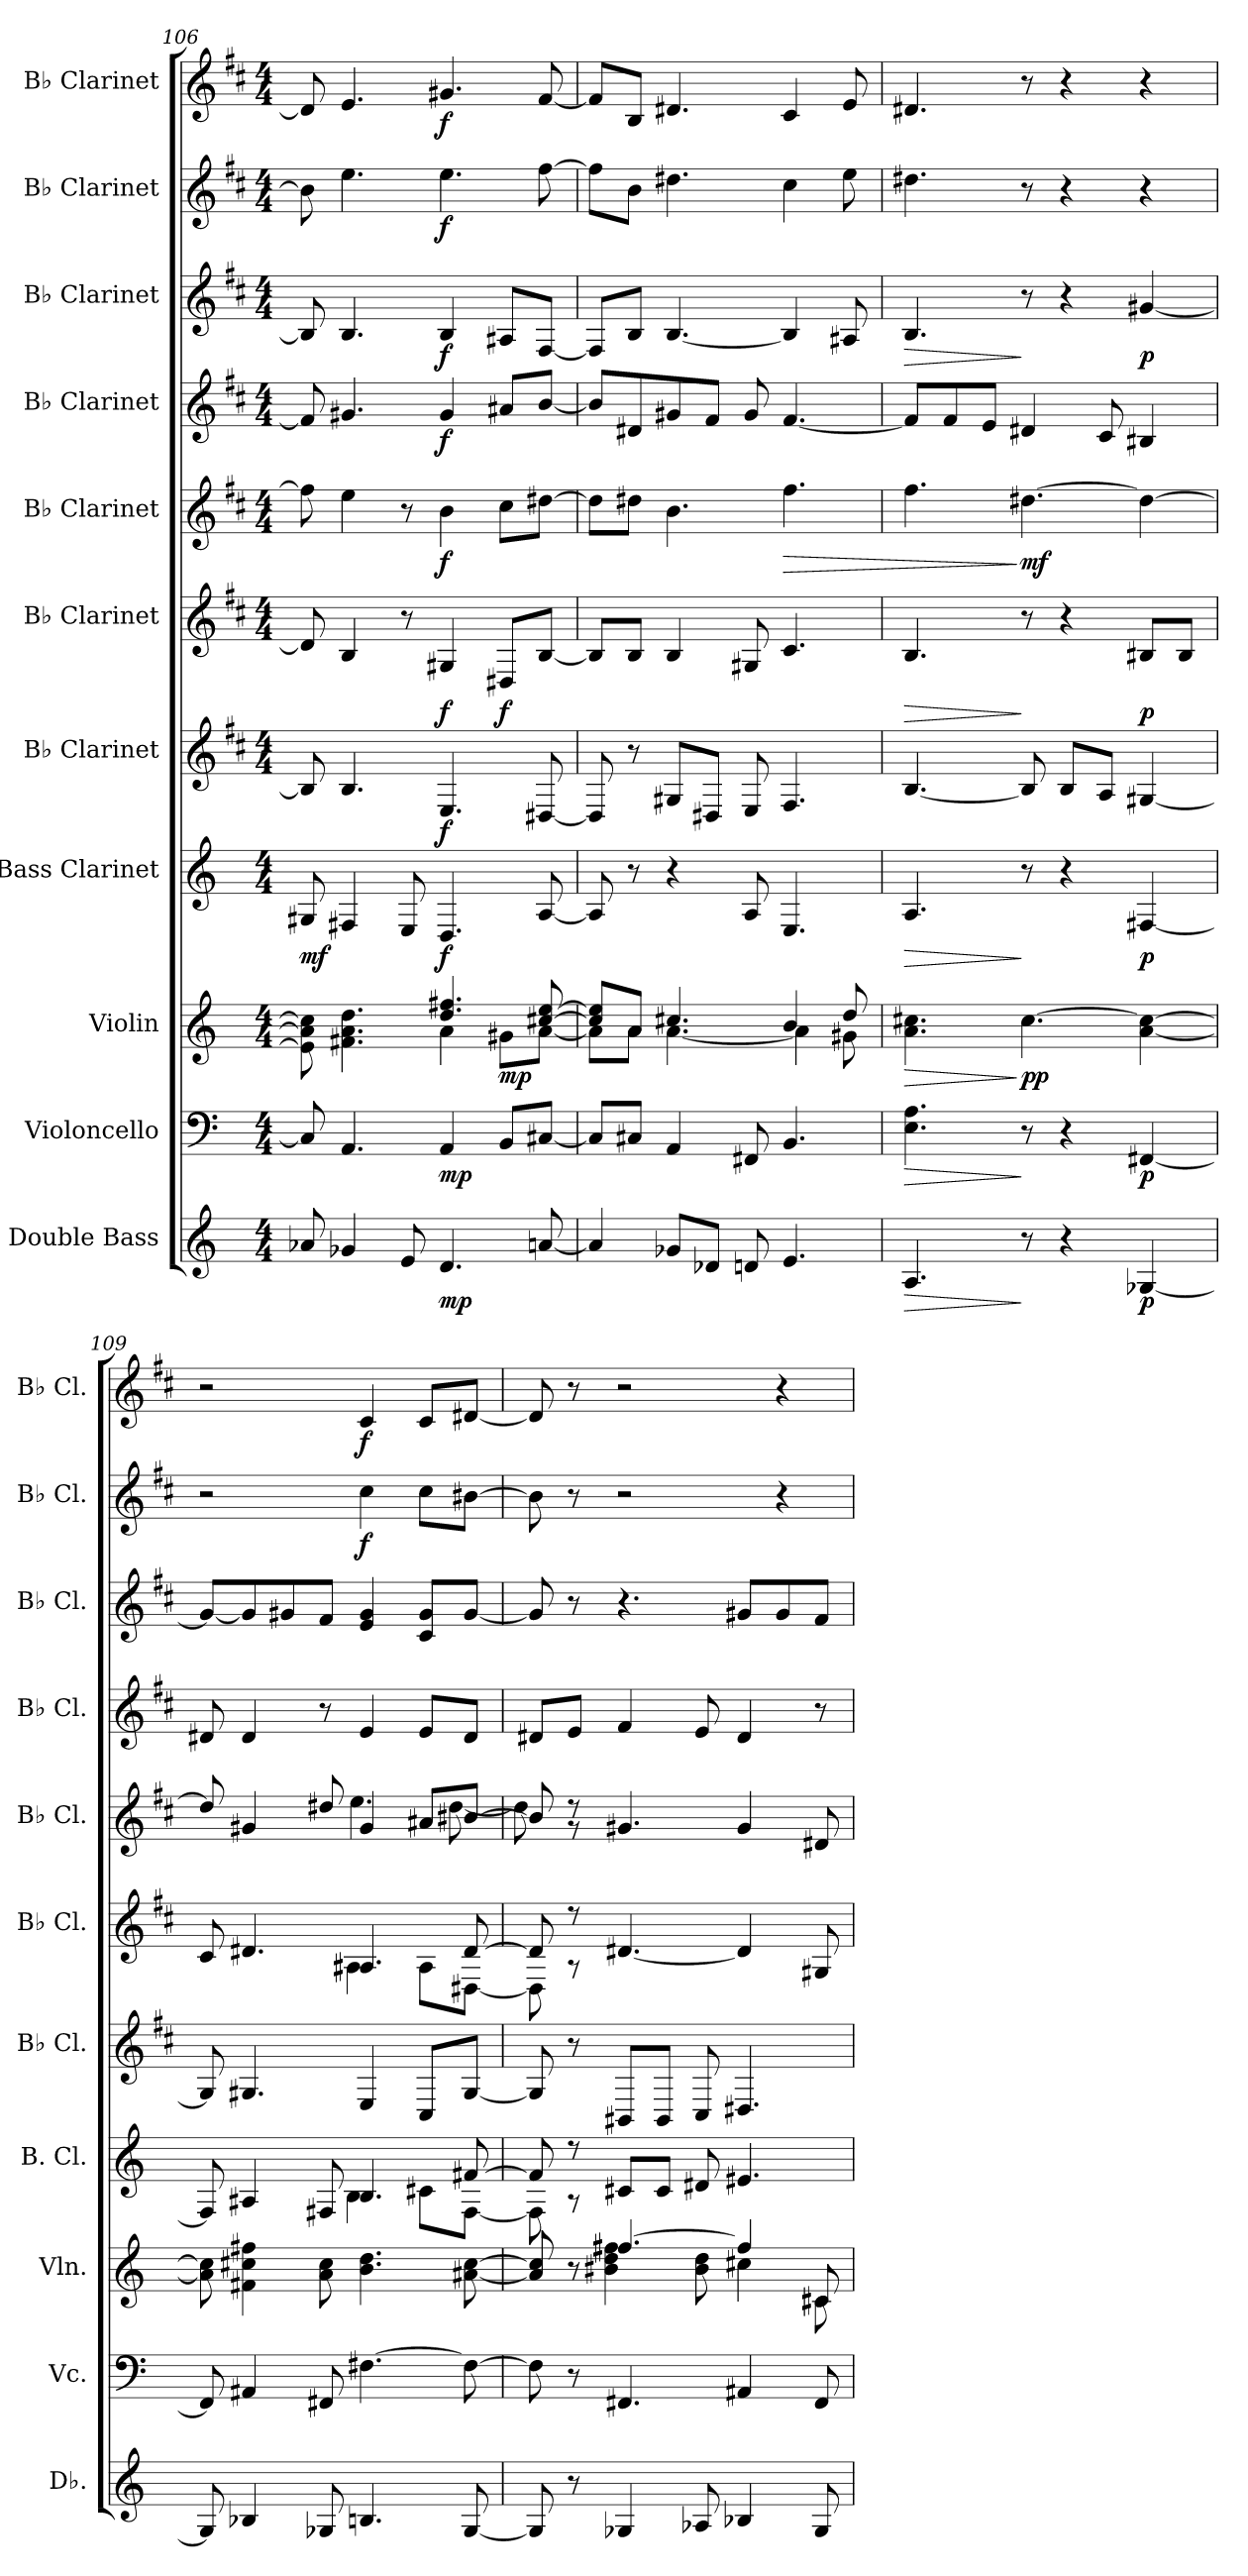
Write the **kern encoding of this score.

**kern	**dynam	**kern	**dynam	**kern	**dynam	**kern	**dynam	**kern	**dynam	**kern	**dynam	**kern	**dynam	**kern	**dynam	**kern	**dynam	**kern	**dynam	**kern	**dynam
*part11	*part11	*part10	*part10	*part9	*part9	*part8	*part8	*part7	*part7	*part6	*part6	*part5	*part5	*part4	*part4	*part3	*part3	*part2	*part2	*part1	*part1
*staff11	*staff11	*staff10	*staff10	*staff9	*staff9	*staff8	*staff8	*staff7	*staff7	*staff6	*staff6	*staff5	*staff5	*staff4	*staff4	*staff3	*staff3	*staff2	*staff2	*staff1	*staff1
*I"Double Bass	*	*I"Violoncello	*	*I"Violin	*	*I"Bass Clarinet	*	*I"B♭ Clarinet	*	*I"B♭ Clarinet	*	*I"B♭ Clarinet	*	*I"B♭ Clarinet	*	*I"B♭ Clarinet	*	*I"B♭ Clarinet	*	*I"B♭ Clarinet	*
*I'Db.	*	*I'Vc.	*	*I'Vln.	*	*I'B. Cl.	*	*I'B♭ Cl.	*	*I'B♭ Cl.	*	*I'B♭ Cl.	*	*I'B♭ Cl.	*	*I'B♭ Cl.	*	*I'B♭ Cl.	*	*I'B♭ Cl.	*
!!LO:PB:g=z
*clefG2	*	*clefF4	*	*clefG2	*	*clefG2	*	*clefG2	*	*clefG2	*	*clefG2	*	*clefG2	*	*clefG2	*	*clefG2	*	*clefG2	*
*ITrd7c12	*	*	*	*	*	*ITrd8c14	*	*ITrd1c2	*	*ITrd1c2	*	*ITrd1c2	*	*ITrd1c2	*	*ITrd1c2	*	*ITrd1c2	*	*ITrd1c2	*
*k[]	*	*k[]	*	*k[]	*	*k[]	*	*k[]	*	*k[]	*	*k[]	*	*k[]	*	*k[]	*	*k[]	*	*k[]	*
*M4/4	*	*M4/4	*	*M4/4	*	*M4/4	*	*M4/4	*	*M4/4	*	*M4/4	*	*M4/4	*	*M4/4	*	*M4/4	*	*M4/4	*
=106	=106	=106	=106	=106	=106	=106	=106	=106	=106	=106	=106	=106	=106	=106	=106	=106	=106	=106	=106	=106	=106
*	*	*	*	*^	*	*	*	*	*	*	*	*	*	*	*	*	*	*	*	*	*
!	!	!	!	!	!	!	!	!LO:DY:b	!	!	!	!	!	!	!	!	!	!	!	!	!	!
8A-X/	.	8C#/]	.	2ryy	8e\] 8a\] 8cc#\]	.	8GG#X/	mf	8A/]	.	8c#/]	.	8ee\]	.	8e/]	.	8A/]	.	8a\]	.	8c#/]	.
4G-X/	.	4.AA/	.	.	4.f#X\ 4.a\ 4.dd\	.	4FF#X/	.	4.A/	.	4A/	.	4dd\	.	4.f#X/	.	4.A/	.	4.dd\	.	4.d/	.
8E/	.	.	.	.	.	.	8EE/	.	.	.	8r	.	8r	.	.	.	.	.	.	.	.	.
!	!LO:DY:b	!	!LO:DY:b	!	!	!LO:DY:b	!	!	!	!	!	!	!	!	!	!	!	!	!	!	!	!
!	!	!	!	!	!	!LO:DY:n=1:b	!	!	!	!	!	!	!	!	!	!	!	!	!	!	!	!
!	!	!	!	!	!	!LO:DY:n=2:b	!	!LO:DY:b	!	!LO:DY:b	!	!LO:DY:b	!	!LO:DY:b	!	!LO:DY:b	!	!LO:DY:b	!	!LO:DY:b	!	!LO:DY:b
4.D/	mp	4AA/	mp	4.dd/ 4.ff#X/	4a\	mp mp mp	4.DD/	f	4.D/	f	4F#X/	f	4a\	f	4f#/	f	4A/	f	4.dd\	f	4.f#X/	f
!	!	!	!	!	!	!LO:DY:n=3:b	!	!	!	!	!	!LO:DY:b	!	!	!	!	!	!	!	!	!	!
.	.	8BB/L	.	.	8g#X\L	mp	.	.	.	.	8C#X/L	f	8b\L	.	8g#X/L	.	8G#X/L	.	.	.	.	.
[8An/	.	[8C#X/J	.	[8cc#X/ [8ee/	[8a\J	.	[8AA/	.	[8C#X/	.	[8A/J	.	[8cc#X\J	.	[8a/J	.	[8E/J	.	[8ee\	.	[8e/	.
=107	=107	=107	=107	=107	=107	=107	=107	=107	=107	=107	=107	=107	=107	=107	=107	=107	=107	=107	=107	=107	=107	=107
4A/]	.	8C#/L]	.	8cc#/] 8ee/]L	8a\L]	.	8AA/]	.	8C#/]	.	8A/L]	.	8cc#\L]	.	8a/L]	.	8E/L]	.	8ee\L]	.	8e/L]	.
.	.	8C#X/J	.	8a/J	8a\J	.	8r	.	8r	.	8A/J	.	8cc#X\J	.	8c#X/	.	8A/J	.	8a\J	.	8A/J	.
8G-X/L	.	4AA/	.	4.cc#X/	[4.a\	.	4r	.	8F#X/L	.	4A/	.	4.a\	.	8f#X/	.	[4.A/	.	4.cc#X\	.	4.c#X/	.
8D-X/J	.	.	.	.	.	.	.	.	8C#X/J	.	.	.	.	.	8e/J	.	.	.	.	.	.	.
8Dn/	.	8FF#X/	.	.	.	.	8AA/	.	8D/	.	8F#X/	.	.	.	8f#/	.	.	.	.	.	.	.
!	!	!	!	!	!	!	!	!	!	!	!	!	!	!LO:HP:b	!	!	!	!	!	!	!	!
4.E/	.	4.BB/	.	4b/	4a\]	.	4.EE/	.	4.E/	.	4.B/	.	4.ee\	>	[4.e/	.	4A/]	.	4b\	.	4B/	.
.	.	.	.	8dd/	8g#X\	.	.	.	.	.	.	.	.	.	.	.	8G#X/	.	8dd\	.	8d/	.
=108	=108	=108	=108	=108	=108	=108	=108	=108	=108	=108	=108	=108	=108	=108	=108	=108	=108	=108	=108	=108	=108	=108
!	!LO:HP:b	!	!LO:HP:b	!	!	!LO:HP:b	!	!LO:HP:b	!	!	!	!LO:HP:b	!	!	!	!	!	!LO:HP:b	!	!	!	!
*	*	*	*	*v	*v	*	*	*	*	*	*	*	*	*	*	*	*	*	*	*	*	*
4.AA/	>	4.E\ 4.A\	>	4.a\ 4.cc#X\	>	4.AA/	>	[4.A/	.	4.A/	>	4.ee\	.	8e/L]	.	4.A/	>	4.cc#X\	.	4.c#X/	.
.	.	.	.	.	.	.	.	.	.	.	.	.	.	8e/	.	.	.	.	.	.	.
.	.	.	.	.	.	.	.	.	.	.	.	.	.	8d/J	.	.	.	.	.	.	.
!	!	!	!	!	!LO:DY:n=1:b	!	!	!	!	!	!	!	!LO:DY:n=1:b	!	!	!	!	!	!	!	!
8r	]	8r	]	[4.cc#\	] pp	8r	]	8A/]	.	8r	]	[4.cc#X\	] mf	4c#X/	.	8r	]	8r	.	8r	.
4r	.	4r	.	.	.	4r	.	8A/L	.	4r	.	.	.	.	.	4r	.	4r	.	4r	.
.	.	.	.	.	.	.	.	8G/J	.	.	.	.	.	8B/	.	.	.	.	.	.	.
!	!LO:DY:b	!	!LO:DY:b	!	!	!	!LO:DY:b	!	!	!	!LO:DY:b	!	!	!	!	!	!LO:DY:b	!	!	!	!
[4GG-X/	p	[4FF#X/	p	[4a\ 4cc#\_	.	[4FF#X/	p	[4F#X/	.	8A#X/L	p	4cc#\_	.	4A#X/	.	[4f#X/	p	4r	.	4r	.
.	.	.	.	.	.	.	.	.	.	8A#/J	.	.	.	.	.	.	.	.	.	.	.
!!LO:PB:g=z
=109	=109	=109	=109	=109	=109	=109	=109	=109	=109	=109	=109	=109	=109	=109	=109	=109	=109	=109	=109	=109	=109
*	*	*	*	*	*	*^	*	*	*	*^	*	*^	*	*	*	*	*	*	*	*	*
8GG-/]	.	8FF#/]	.	8a\] 8cc#\]	.	8FF#/]	2ryy	.	8F#/]	.	8B/	2ryy	.	8cc#/]	2ryy	.	8c#X/	.	8f#/L_	.	2r	.	2r	.
4BB-X/	.	4AA#X/	.	4f#X\ 4cc#X\ 4ff#X\	.	4AA#X/	.	.	4.F#X/	.	4.c#X/	.	.	4f#X/	.	.	4c#/	.	8f#/]	.	.	.	.	.
.	.	.	.	.	.	.	.	.	.	.	.	.	.	.	.	.	.	.	8f#X/	.	.	.	.	.
8GG-X/	.	8FF#X/	.	8a\ 8cc#\	.	8FF#X/	.	.	.	.	.	.	.	8cc#X/	.	.	8r	.	8e/J	.	.	.	.	.
!	!	!	!	!	!	!	!	!	!	!	!	!	!	!	!	!	!	!	!	!	!	!LO:DY:b	!	!LO:DY:b
4.BBn/	.	[4.F#X\	.	4.b\ 4.dd\	.	4.BB/	4BB\	.	4D/	.	4.G#X/	4G#\	.	4f#/	4.dd\	.	4d/	.	4d/ 4f#/	.	4b\	f	4B/	f
.	.	.	.	.	.	.	8C#X\L	.	8BB/L	.	.	8G#\L	.	8g#X/L	.	.	8d/L	.	8B/ 8f#/L	.	8b\L	.	8B/L	.
[8GG-/	.	8F#\_	.	[8a#X\ [8cc#\	.	[8F#X/	[8FF#\J	.	[8F#/J	.	[8c#/	[8C#X\J	.	[8a#X/J	[8cc#\	.	8c#/J	.	[8f#/J	.	[8a#X\J	.	[8c#X/J	.
=110	=110	=110	=110	=110	=110	=110	=110	=110	=110	=110	=110	=110	=110	=110	=110	=110	=110	=110	=110	=110	=110	=110	=110	=110
*	*	*	*	*^	*	*	*	*	*	*	*	*	*	*	*	*	*	*	*	*	*	*	*	*
8GG-/]	.	8F#\]	.	8a#/] 8cc#/]	4ryy	.	8F#/]	8FF#\]	.	8F#/]	.	8c#/]	8C#\]	.	8a#/]	8cc#\]	.	8c#X/L	.	8f#/]	.	8a#\]	.	8c#/]	.
8r	.	8r	.	8r	.	.	8r	8r	.	8r	.	8r	8r	.	8r	8r	.	8d/J	.	8r	.	8r	.	8r	.
4GG-X/	.	4.FF#X/	.	[4.ff#X/	4b#X\ 4dd\ 4ff#\	.	8C#X/L	2.ryy	.	8AA#X/L	.	[4.c#X/	2.ryy	.	4.f#X/	2.ryy	.	4e/	.	4.r	.	2r	.	2r	.
.	.	.	.	.	.	.	8C#/J	.	.	8AA#/J	.	.	.	.	.	.	.	.	.	.	.	.	.	.	.
8AA-X/	.	.	.	.	8b#\ 8dd\	.	8D#X/	.	.	8BB/	.	.	.	.	.	.	.	8d/	.	.	.	.	.	.	.
4BB-X/	.	4AA#X/	.	4ff#/]	4cc#X\	.	4.E#X/	.	.	4.C#X/	.	4c#/]	.	.	4f#/	.	.	4c#/	.	8f#X/L	.	.	.	.	.
.	.	.	.	.	.	.	.	.	.	.	.	.	.	.	.	.	.	.	.	8f#/	.	4r	.	4r	.
8GG-/	.	8FF#/	.	8c#X/	8c#\	.	.	.	.	.	.	8F#X/	.	.	8c#X/	.	.	8r	.	8e/J	.	.	.	.	.
*	*	*	*	*v	*v	*	*	*	*	*	*	*v	*v	*	*v	*v	*	*	*	*	*	*	*	*	*
*	*	*	*	*	*	*v	*v	*	*	*	*	*	*	*	*	*	*	*	*	*	*	*
=	=	=	=	=	=	=	=	=	=	=	=	=	=	=	=	=	=	=	=	=	=
*-	*-	*-	*-	*-	*-	*-	*-	*-	*-	*-	*-	*-	*-	*-	*-	*-	*-	*-	*-	*-	*-
